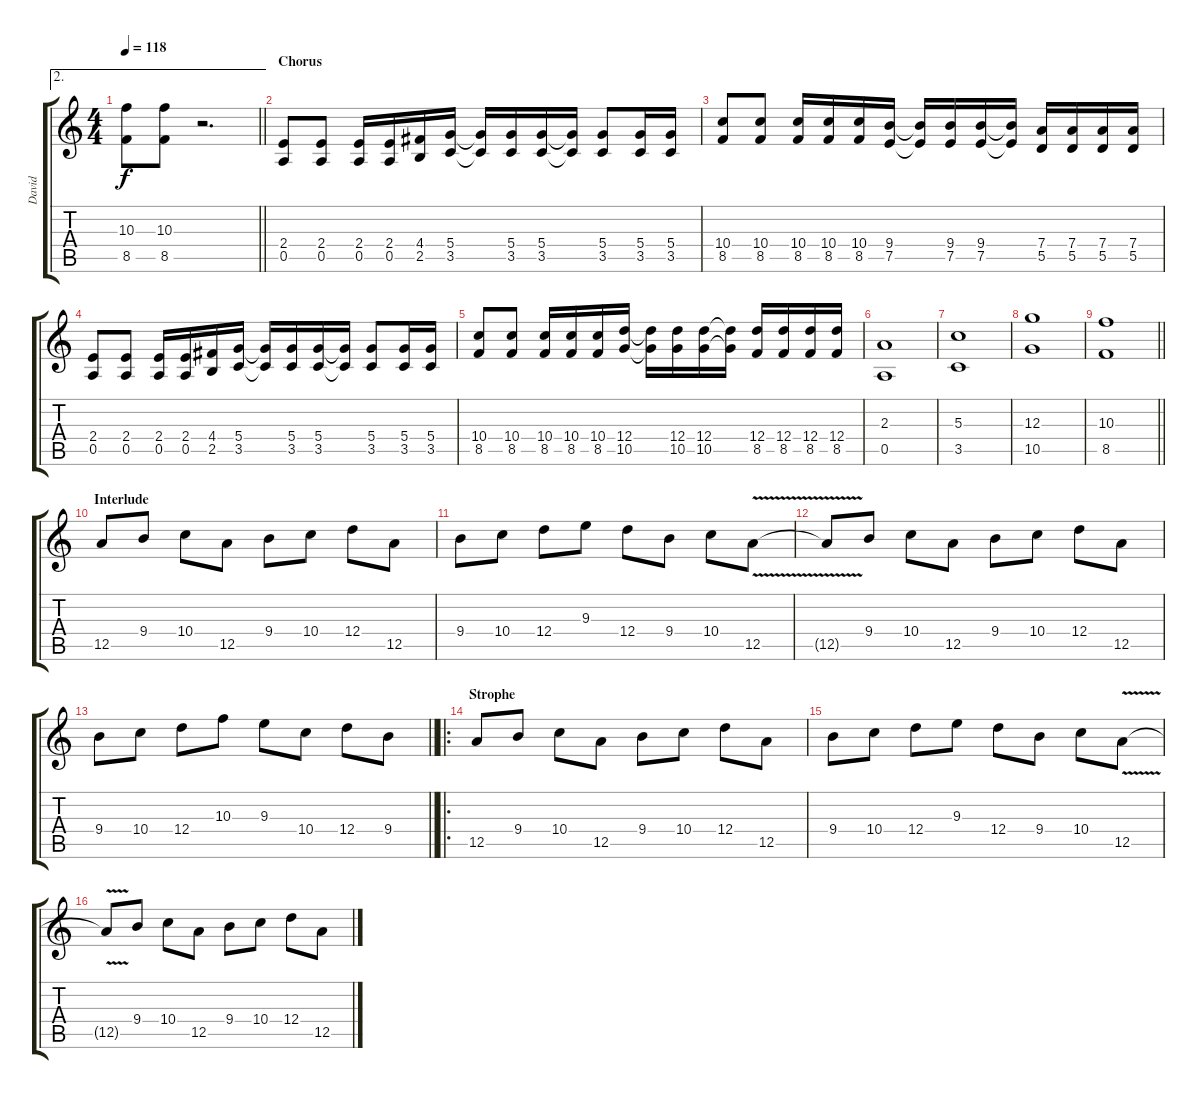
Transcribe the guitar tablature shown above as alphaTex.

\track ("David" "David") {instrument distortionguitar}
\staff {score tabs}
\tuning (E4 B3 G3 D3 A2 E2) {hide}
\ae 2
\ts (4 4)
\tempo 118
\clef g2
\barLineRight lightlight
\ks c
(10.3 8.5).8{dy f} (10.3 8.5).8 r.2{d} |
\section ("" "Chorus")
(2.4 0.5).8 (2.4 0.5).8 (2.4 0.5).16 (2.4 0.5).16 (4.4 2.5).16 (5.4 3.5).16 (5.4{t} 3.5{t}).16 (5.4 3.5).16 (5.4 3.5).16 (5.4{t} 3.5{t}).16 (5.4 3.5).8 (5.4 3.5).16 (5.4 3.5).16 |
(10.4 8.5).8 (10.4 8.5).8 (10.4 8.5).16 (10.4 8.5).16 (10.4 8.5).16 (9.4 7.5).16 (9.4{t} 7.5{t}).16 (9.4 7.5).16 (9.4 7.5).16 (9.4{t} 7.5{t}).16 (7.4 5.5).16 (7.4 5.5).16 (7.4 5.5).16 (7.4 5.5).16 |
(2.4 0.5).8 (2.4 0.5).8 (2.4 0.5).16 (2.4 0.5).16 (4.4 2.5).16 (5.4 3.5).16 (5.4{t} 3.5{t}).16 (5.4 3.5).16 (5.4 3.5).16 (5.4{t} 3.5{t}).16 (5.4 3.5).8 (5.4 3.5).16 (5.4 3.5).16 |
(10.4 8.5).8 (10.4 8.5).8 (10.4 8.5).16 (10.4 8.5).16 (10.4 8.5).16 (12.4 10.5).16 (12.4{t} 10.5{t}).16 (12.4 10.5).16 (12.4 10.5).16 (12.4{t} 10.5{t}).16 (12.4 8.5).16 (12.4 8.5).16 (12.4 8.5).16 (12.4 8.5).16 |
(2.3 0.5).1 |
(5.3 3.5).1 |
(12.3 10.5).1 |
\barLineRight lightlight
(10.3 8.5).1 |
\section ("" "Interlude")
12.5.8 9.4.8 10.4.8 12.5.8 9.4.8 10.4.8 12.4.8 12.5.8 |
9.4.8 10.4.8 12.4.8 9.3.8 12.4.8 9.4.8 10.4.8 12.5{v}.8 |
12.5{t}.8 9.4.8 10.4.8 12.5.8 9.4.8 10.4.8 12.4.8 12.5.8 |
\barLineRight lightlight
9.4.8 10.4.8 12.4.8 10.3.8 9.3.8 10.4.8 12.4.8 9.4.8 |
\ro
\section ("" "Strophe")
12.5.8 9.4.8 10.4.8 12.5.8 9.4.8 10.4.8 12.4.8 12.5.8 |
9.4.8 10.4.8 12.4.8 9.3.8 12.4.8 9.4.8 10.4.8 12.5{v}.8 |
12.5{t}.8 9.4.8 10.4.8 12.5.8 9.4.8 10.4.8 12.4.8 12.5.8
